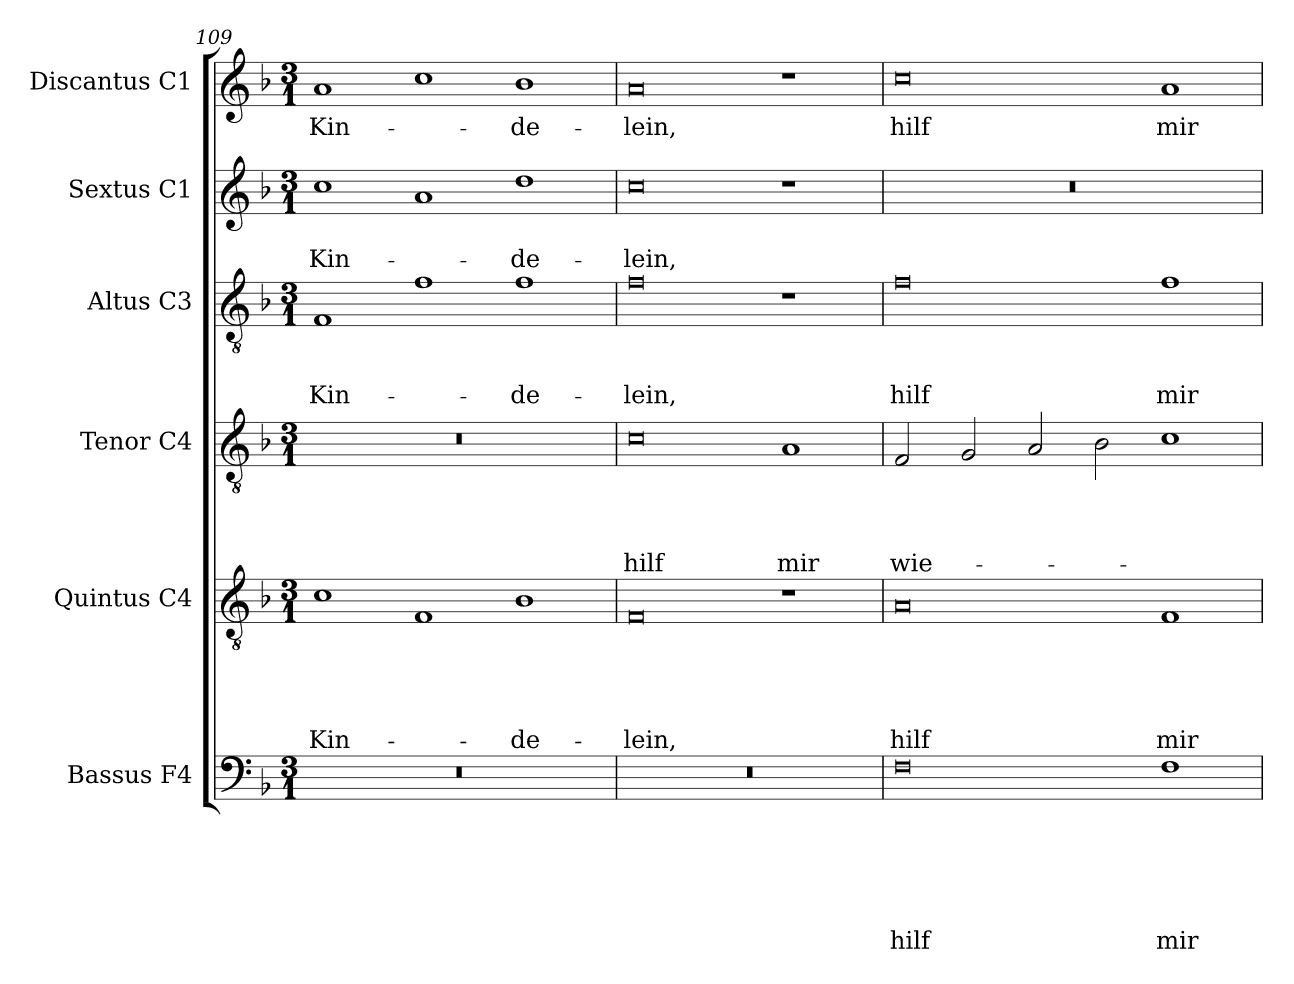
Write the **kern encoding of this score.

**kern	**text	**text	**text	**text	**text	**text	**kern	**text	**text	**text	**text	**text	**kern	**text	**text	**text	**text	**kern	**text	**text	**text	**kern	**text	**text	**kern	**text
*part6	*part6	*part6	*part6	*part6	*part6	*part6	*part5	*part5	*part5	*part5	*part5	*part5	*part4	*part4	*part4	*part4	*part4	*part3	*part3	*part3	*part3	*part2	*part2	*part2	*part1	*part1
*staff6	*staff6	*staff6	*staff6	*staff6	*staff6	*staff6	*staff5	*staff5	*staff5	*staff5	*staff5	*staff5	*staff4	*staff4	*staff4	*staff4	*staff4	*staff3	*staff3	*staff3	*staff3	*staff2	*staff2	*staff2	*staff1	*staff1
*I"Bassus F4	*	*	*	*	*	*	*I"Quintus C4	*	*	*	*	*	*I"Tenor C4	*	*	*	*	*I"Altus C3	*	*	*	*I"Sextus C1	*	*	*I"Discantus C1	*
*I'B	*	*	*	*	*	*	*	*	*	*	*	*	*I'T	*	*	*	*	*I'A	*	*	*	*	*	*	*I'C	*
*clefF4	*	*	*	*	*	*	*clefGv2	*	*	*	*	*	*clefGv2	*	*	*	*	*clefGv2	*	*	*	*clefG2	*	*	*clefG2	*
*k[b-]	*	*	*	*	*	*	*k[b-]	*	*	*	*	*	*k[b-]	*	*	*	*	*k[b-]	*	*	*	*k[b-]	*	*	*k[b-]	*
*F:	*	*	*	*	*	*	*F:	*	*	*	*	*	*F:	*	*	*	*	*F:	*	*	*	*F:	*	*	*F:	*
*M3/1	*	*	*	*	*	*	*M3/1	*	*	*	*	*	*M3/1	*	*	*	*	*M3/1	*	*	*	*M3/1	*	*	*M3/1	*
=109	=109	=109	=109	=109	=109	=109	=109	=109	=109	=109	=109	=109	=109	=109	=109	=109	=109	=109	=109	=109	=109	=109	=109	=109	=109	=109
!	!	!	!	!	!	!	!	!	!	!	!	!LO:LY:b	!	!	!	!	!	!	!	!	!LO:LY:b	!	!	!LO:LY:b	!	!LO:LY:b
0.r	.	.	.	.	.	.	1c	.	.	.	.	Kin-	0.r	.	.	.	.	1F	.	.	Kin-	1cc	.	Kin-	1a	Kin-
.	.	.	.	.	.	.	1F	.	.	.	.	.	.	.	.	.	.	1f	.	.	.	1a	.	.	1cc	.
!	!	!	!	!	!	!	!	!	!	!	!	!LO:LY:b	!	!	!	!	!	!	!	!	!LO:LY:b	!	!	!LO:LY:b	!	!LO:LY:b
.	.	.	.	.	.	.	1B-	.	.	.	.	-de-	.	.	.	.	.	1f	.	.	-de-	1dd	.	-de-	1b-	-de-
!!LO:LB:g=z
=110	=110	=110	=110	=110	=110	=110	=110	=110	=110	=110	=110	=110	=110	=110	=110	=110	=110	=110	=110	=110	=110	=110	=110	=110	=110	=110
!	!	!	!	!	!	!	!	!	!	!	!	!LO:LY:b	!	!	!	!	!LO:LY:b	!	!	!	!LO:LY:b	!	!	!LO:LY:b	!	!LO:LY:b
0.r	.	.	.	.	.	.	0F	.	.	.	.	-lein,	0c	.	.	.	hilf	0f	.	.	-lein,	0cc	.	-lein,	0a	-lein,
!	!	!	!	!	!	!	!	!	!	!	!	!	!	!	!	!	!LO:LY:b	!	!	!	!	!	!	!	!	!
.	.	.	.	.	.	.	1r	.	.	.	.	.	1A	.	.	.	mir	1r	.	.	.	1r	.	.	1r	.
=111	=111	=111	=111	=111	=111	=111	=111	=111	=111	=111	=111	=111	=111	=111	=111	=111	=111	=111	=111	=111	=111	=111	=111	=111	=111	=111
!	!	!	!	!	!	!LO:LY:b	!	!	!	!	!	!LO:LY:b	!	!	!	!	!LO:LY:b	!	!	!	!LO:LY:b	!	!	!	!	!LO:LY:b
0F	.	.	.	.	.	hilf	0A	.	.	.	.	hilf	2F/	.	.	.	wie-	0f	.	.	hilf	0.r	.	.	0cc	hilf
.	.	.	.	.	.	.	.	.	.	.	.	.	2G/	.	.	.	.	.	.	.	.	.	.	.	.	.
.	.	.	.	.	.	.	.	.	.	.	.	.	2A/	.	.	.	.	.	.	.	.	.	.	.	.	.
.	.	.	.	.	.	.	.	.	.	.	.	.	2B-\	.	.	.	.	.	.	.	.	.	.	.	.	.
!	!	!	!	!	!	!LO:LY:b	!	!	!	!	!	!LO:LY:b	!	!	!	!	!	!	!	!	!LO:LY:b	!	!	!	!	!LO:LY:b
1F	.	.	.	.	.	mir	1F	.	.	.	.	mir	1c	.	.	.	.	1f	.	.	mir	.	.	.	1a	mir
=	=	=	=	=	=	=	=	=	=	=	=	=	=	=	=	=	=	=	=	=	=	=	=	=	=	=
*-	*-	*-	*-	*-	*-	*-	*-	*-	*-	*-	*-	*-	*-	*-	*-	*-	*-	*-	*-	*-	*-	*-	*-	*-	*-	*-
